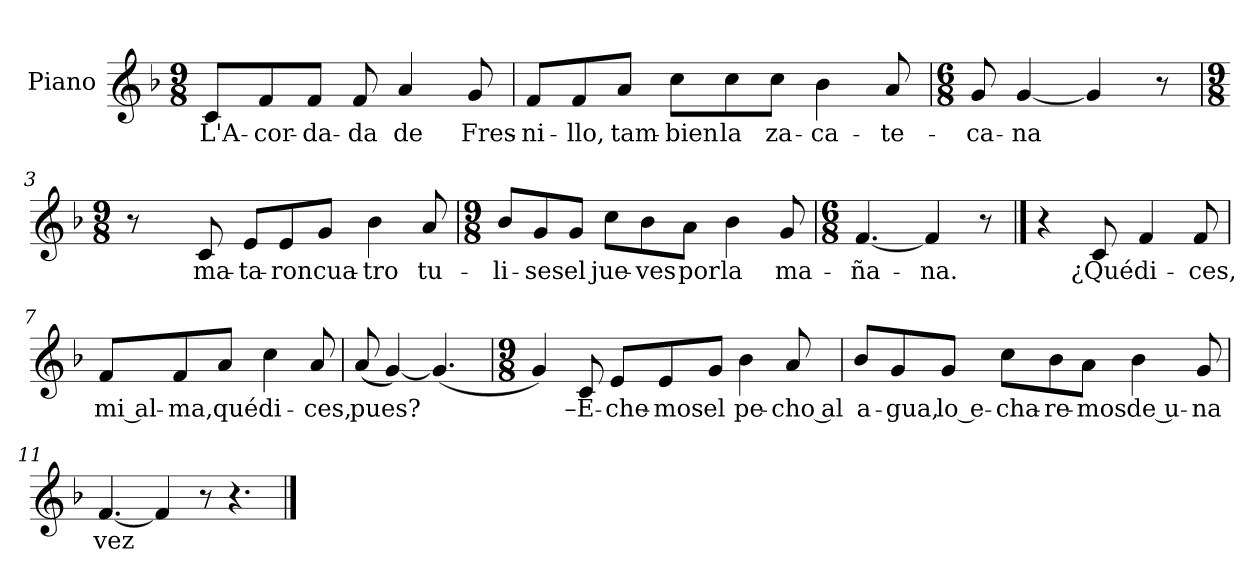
**kern	**text
*part1	*part1
*staff1	*staff1
*I"Piano	*
*I'Pno.	*
*clefG2	*
*k[b-]	*
*F:	*
*M9/8	*
=	=
8c/L	L'A-
8f/	-cor-
8f/J	-da-
8f/	-da
4a/	de
8g/	Fres-
=1	=1
8f/L	-ni-
8f/	-llo,
8a/J	tam-
8cc\L	-bien
8cc\	la
8cc\J	za-
4b-\	-ca-
8a/	-te-
=2	=2
*M6/8	*
8g/	-ca-
[4g/	-na
4g/]	.
8r	.
=3	=3
*M9/8	*
8r	.
8ryy	.
8c/	ma-
8e/L	-ta-
8e/	-ron
8g/J	cua-
4b-\	-tro
8a/	tu-
=4	=4
*M9/8	*
8b-/L	-li-
8g/	-ses
8g/J	el
8cc\L	jue-
8b-\	-ves
8a\J	por
4b-\	la
8g/	ma-
=5	=5
*M6/8	*
[4.f/	-ña-
4f/]	-na.
8r	.
==6	==6
4r	.
8c/	¿Qué
4f/	di-
8f/	-ces,
=7	=7
8f/L	mi al-
8f/	-ma,
8a/J	qué
4cc\	di-
8a/	-ces,
=8	=8
(<8a/	pues?
[4g/)	.
(4.g/]	.
=9	=9
*M9/8	*
4g/)	.
8c/	–E-
8e/L	-che-
8e/	-mos
8g/J	el
4b-\	pe-
8a/	-cho al
=10	=10
8b-/L	a-
8g/	-gua,
8g/J	lo e-
8cc\L	-cha-
8b-\	-re-
8a\J	-mos
4b-\	de u-
8g/	-na
=11	=11
[4.f/	vez
4f/]	.
8r	.
4.r	.
==	==
*-	*-
